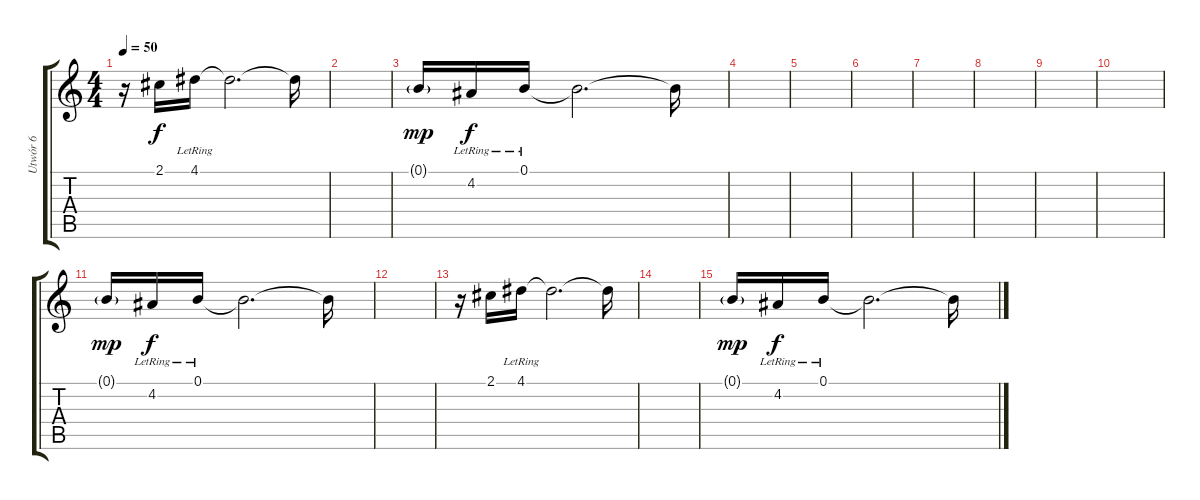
\track ("Utwór 6" "Utwór 6") {instrument electricguitarjazz}
\staff {score tabs}
\tuning (B3 Gb3 D3 A2 E2 B1) {hide}
\ts (4 4)
\tempo 50
\clef g2
\ks c
r.16{dy f} 2.1.16 4.1{lr}.16 4.1{t}.2{d} 4.1{t}.16 |
|
0.1{g}.16{dy mp} 4.2{lr}.16{dy f} 0.1{lr}.16 0.1{t}.2{d} 0.1{t}.16 |
|
|
|
|
|
|
|
0.1{g}.16{dy mp} 4.2{lr}.16{dy f} 0.1{lr}.16 0.1{t}.2{d} 0.1{t}.16 |
|
r.16 2.1.16 4.1{lr}.16 4.1{t}.2{d} 4.1{t}.16 |
|
0.1{g}.16{dy mp} 4.2{lr}.16{dy f} 0.1{lr}.16 0.1{t}.2{d} 0.1{t}.16
